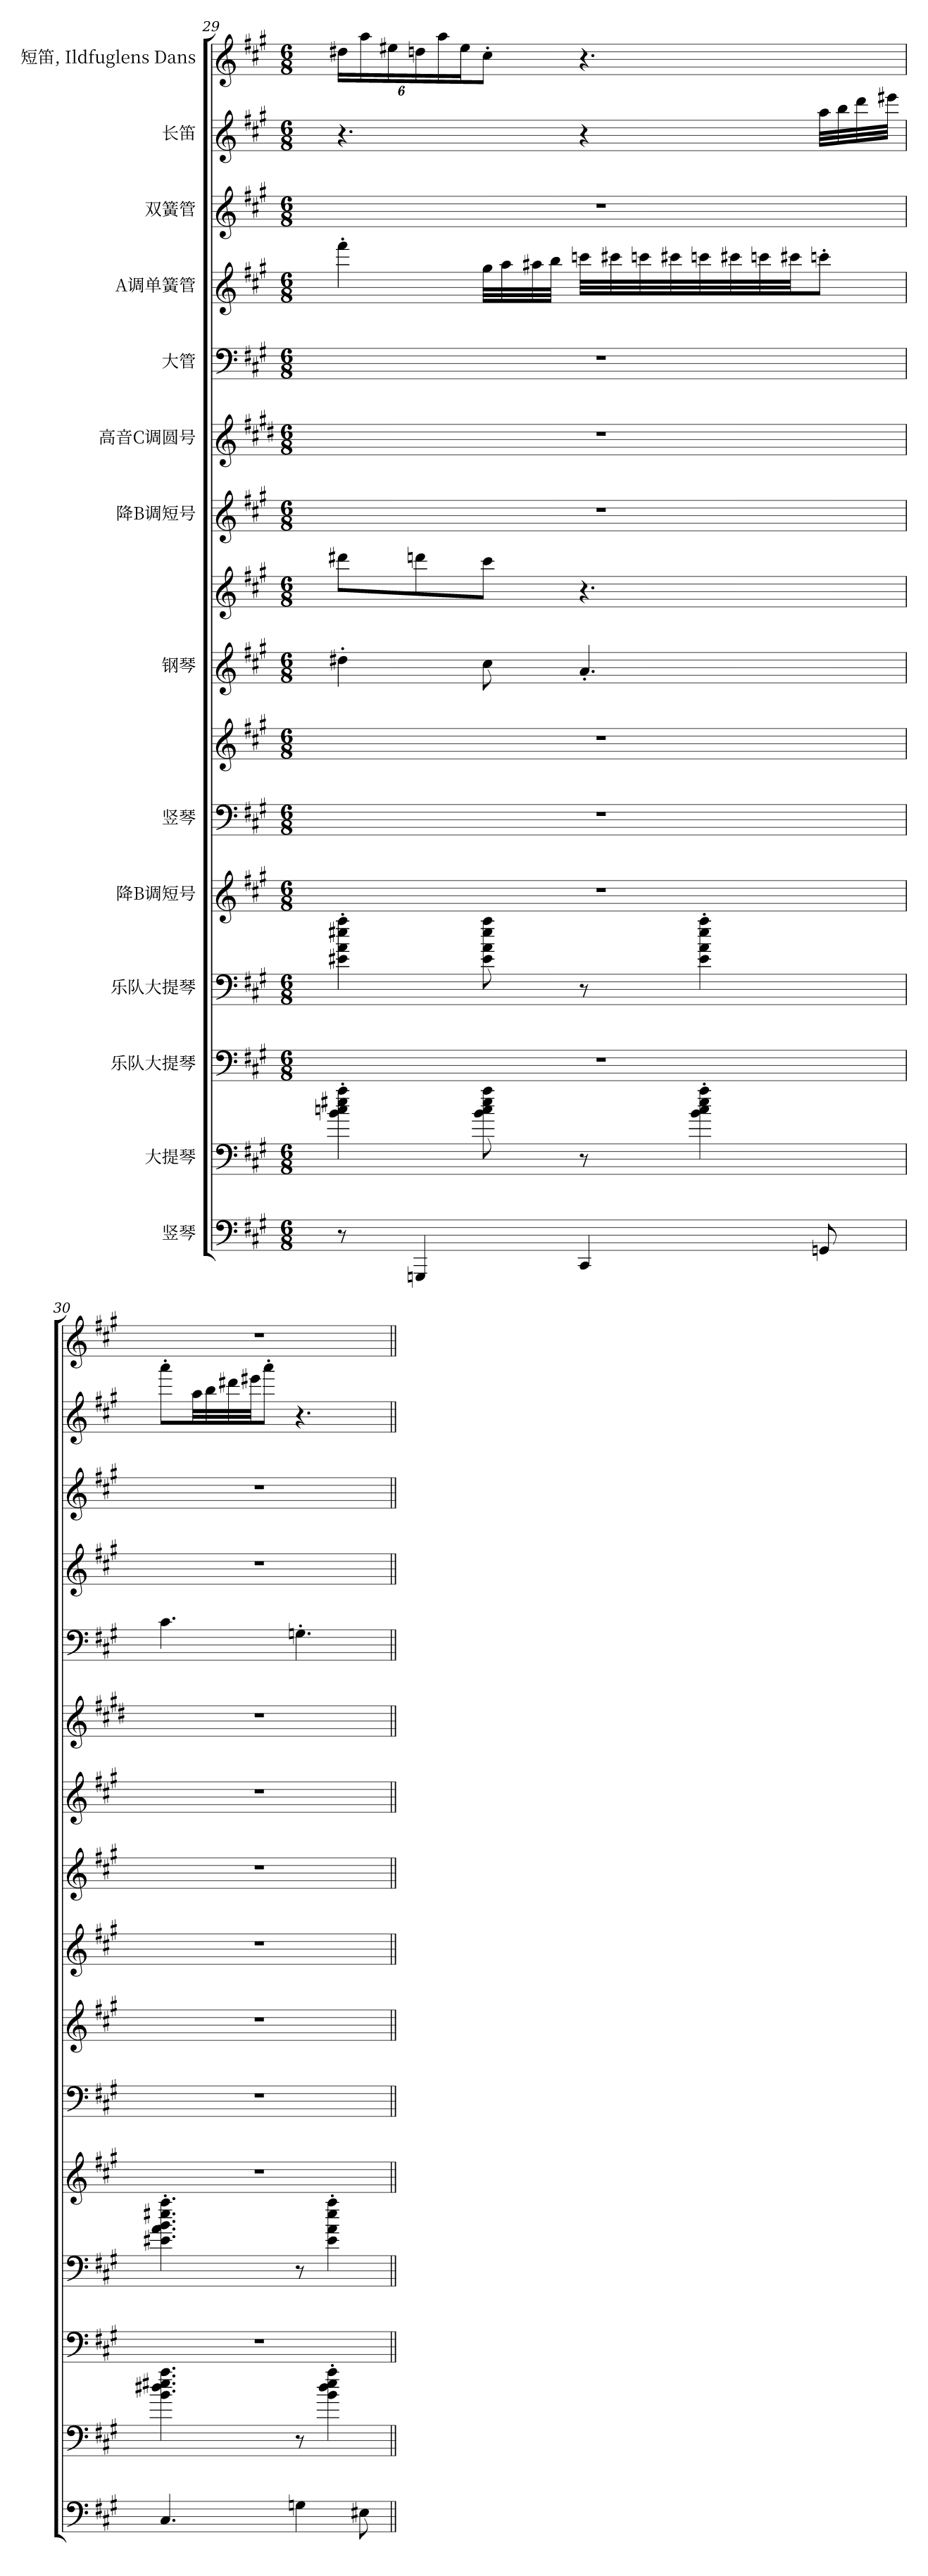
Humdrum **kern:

**kern	**kern	**kern	**kern	**kern	**kern	**kern	**kern	**kern	**kern	**kern	**kern	**kern	**kern	**kern	**kern
*part14	*part13	*part12	*part11	*part10	*part9	*part9	*part8	*part8	*part7	*part6	*part5	*part4	*part3	*part2	*part1
*staff16	*staff15	*staff14	*staff13	*staff12	*staff11	*staff10	*staff9	*staff8	*staff7	*staff6	*staff5	*staff4	*staff3	*staff2	*staff1
*I"竖琴	*I"大提琴	*I"乐队大提琴	*I"乐队大提琴	*I"降B调短号	*I"竖琴	*	*I"钢琴	*	*I"降B调短号	*I"高音C调圆号	*I"大管	*I"A调单簧管	*I"双簧管	*I"长笛	*I"短笛, Ildfuglens Dans
!!LO:PB:g=z
*clefF4	*clefF4	*clefF4	*clefF4	*clefG2	*clefF4	*clefG2	*clefG2	*clefG2	*clefG2	*clefG2	*clefF4	*clefG2	*clefG2	*clefG2	*clefG2
*	*	*	*	*ITrd1c2	*	*	*	*	*ITrd1c2	*ITrd4c7	*	*ITrd2c3	*	*	*ITrd-7c-12
*k[f#c#g#]	*k[f#c#g#]	*k[f#c#g#]	*k[f#c#g#]	*k[f#]	*k[f#c#g#]	*k[f#c#g#]	*k[f#c#g#]	*k[f#c#g#]	*k[f#]	*k[f#c#g#]	*k[f#c#g#]	*k[f#c#g#d#a#e#]	*k[f#c#g#]	*k[f#c#g#]	*k[f#c#g#]
*M6/8	*M6/8	*M6/8	*M6/8	*M6/8	*M6/8	*M6/8	*M6/8	*M6/8	*M6/8	*M6/8	*M6/8	*M6/8	*M6/8	*M6/8	*M6/8
*	*	*	*	*	*	*	*	*	*	*	*	*	*	*	*Xbrackettup
=29	=29	=29	=29	=29	=29	=29	=29	=29	=29	=29	=29	=29	=29	=29	=29
8r	4b\' 4ccn\' 4ee#X\' 4aa\'	2.r	4e#X\' 4a\' 4ee#X\' 4aa\'	2.r	2.r	2.r	4dd#X'\	8ddd#X\L	2.r	2.r	2.r	4ddd#'\	2.r	4.r	24ddd#X\LL
.	.	.	.	.	.	.	.	.	.	.	.	.	.	.	24aaa\
.	.	.	.	.	.	.	.	.	.	.	.	.	.	.	24eee#X\
4GGGn/	.	.	.	.	.	.	.	8dddn\	.	.	.	.	.	.	24dddn\
.	.	.	.	.	.	.	.	.	.	.	.	.	.	.	24aaa\
.	.	.	.	.	.	.	.	.	.	.	.	.	.	.	24eee#\J
.	8b\ 8cc\ 8ee#\ 8aa\	.	8e#\ 8a\ 8ee#\ 8aa\	.	.	.	8cc#\	8ccc#\J	.	.	.	32ee#\LLL	.	.	8ccc#'\J
.	.	.	.	.	.	.	.	.	.	.	.	32ff#\	.	.	.
.	.	.	.	.	.	.	.	.	.	.	.	32ff##X\	.	.	.
.	.	.	.	.	.	.	.	.	.	.	.	32gg#\JJJ	.	.	.
4CC#/	8r	.	8r	.	.	.	4.a'/	4.r	.	.	.	32aan\LLL	.	4r	4.r
.	.	.	.	.	.	.	.	.	.	.	.	32aa#X\	.	.	.
.	.	.	.	.	.	.	.	.	.	.	.	32aan\	.	.	.
.	.	.	.	.	.	.	.	.	.	.	.	32aa#X\	.	.	.
.	4b\' 4cc\' 4ee#\' 4aa\'	.	4e#\' 4a\' 4ee#\' 4aa\'	.	.	.	.	.	.	.	.	32aan\	.	.	.
.	.	.	.	.	.	.	.	.	.	.	.	32aa#X\	.	.	.
.	.	.	.	.	.	.	.	.	.	.	.	32aan\	.	.	.
.	.	.	.	.	.	.	.	.	.	.	.	32aa#X\JJ	.	.	.
8GGn/	.	.	.	.	.	.	.	.	.	.	.	8aan'\J	.	32aa\LLL	.
.	.	.	.	.	.	.	.	.	.	.	.	.	.	32bb\	.
.	.	.	.	.	.	.	.	.	.	.	.	.	.	32ddd\	.
.	.	.	.	.	.	.	.	.	.	.	.	.	.	32eee#X\JJJ	.
!!LO:PB:g=z
=30	=30	=30	=30	=30	=30	=30	=30	=30	=30	=30	=30	=30	=30	=30	=30
4.C#/	4.b\ 4.dd#X\ 4.ee#X\ 4.aa\	2.r	4.e#X\' 4.a\' 4.b\' 4.ee#X\' 4.aa\'	2.r	2.r	2.r	2.r	2.r	2.r	2.r	4.c#\	2.r	2.r	8aaa'\L	2.r
.	.	.	.	.	.	.	.	.	.	.	.	.	.	32aa\LL	.
.	.	.	.	.	.	.	.	.	.	.	.	.	.	32bb\	.
.	.	.	.	.	.	.	.	.	.	.	.	.	.	32ddd#X\	.
.	.	.	.	.	.	.	.	.	.	.	.	.	.	32eee#X\JJ	.
.	.	.	.	.	.	.	.	.	.	.	.	.	.	8aaa'\J	.
4Gn\	8r	.	8r	.	.	.	.	.	.	.	4.Gn'\	.	.	4.r	.
.	4b\' 4dd#\' 4ee#\' 4aa\'	.	4e#\' 4a\' 4ee#\' 4aa\'	.	.	.	.	.	.	.	.	.	.	.	.
8E#X\	.	.	.	.	.	.	.	.	.	.	.	.	.	.	.
=||	=||	=||	=||	=||	=||	=||	=||	=||	=||	=||	=||	=||	=||	=||	=||
*-	*-	*-	*-	*-	*-	*-	*-	*-	*-	*-	*-	*-	*-	*-	*-
